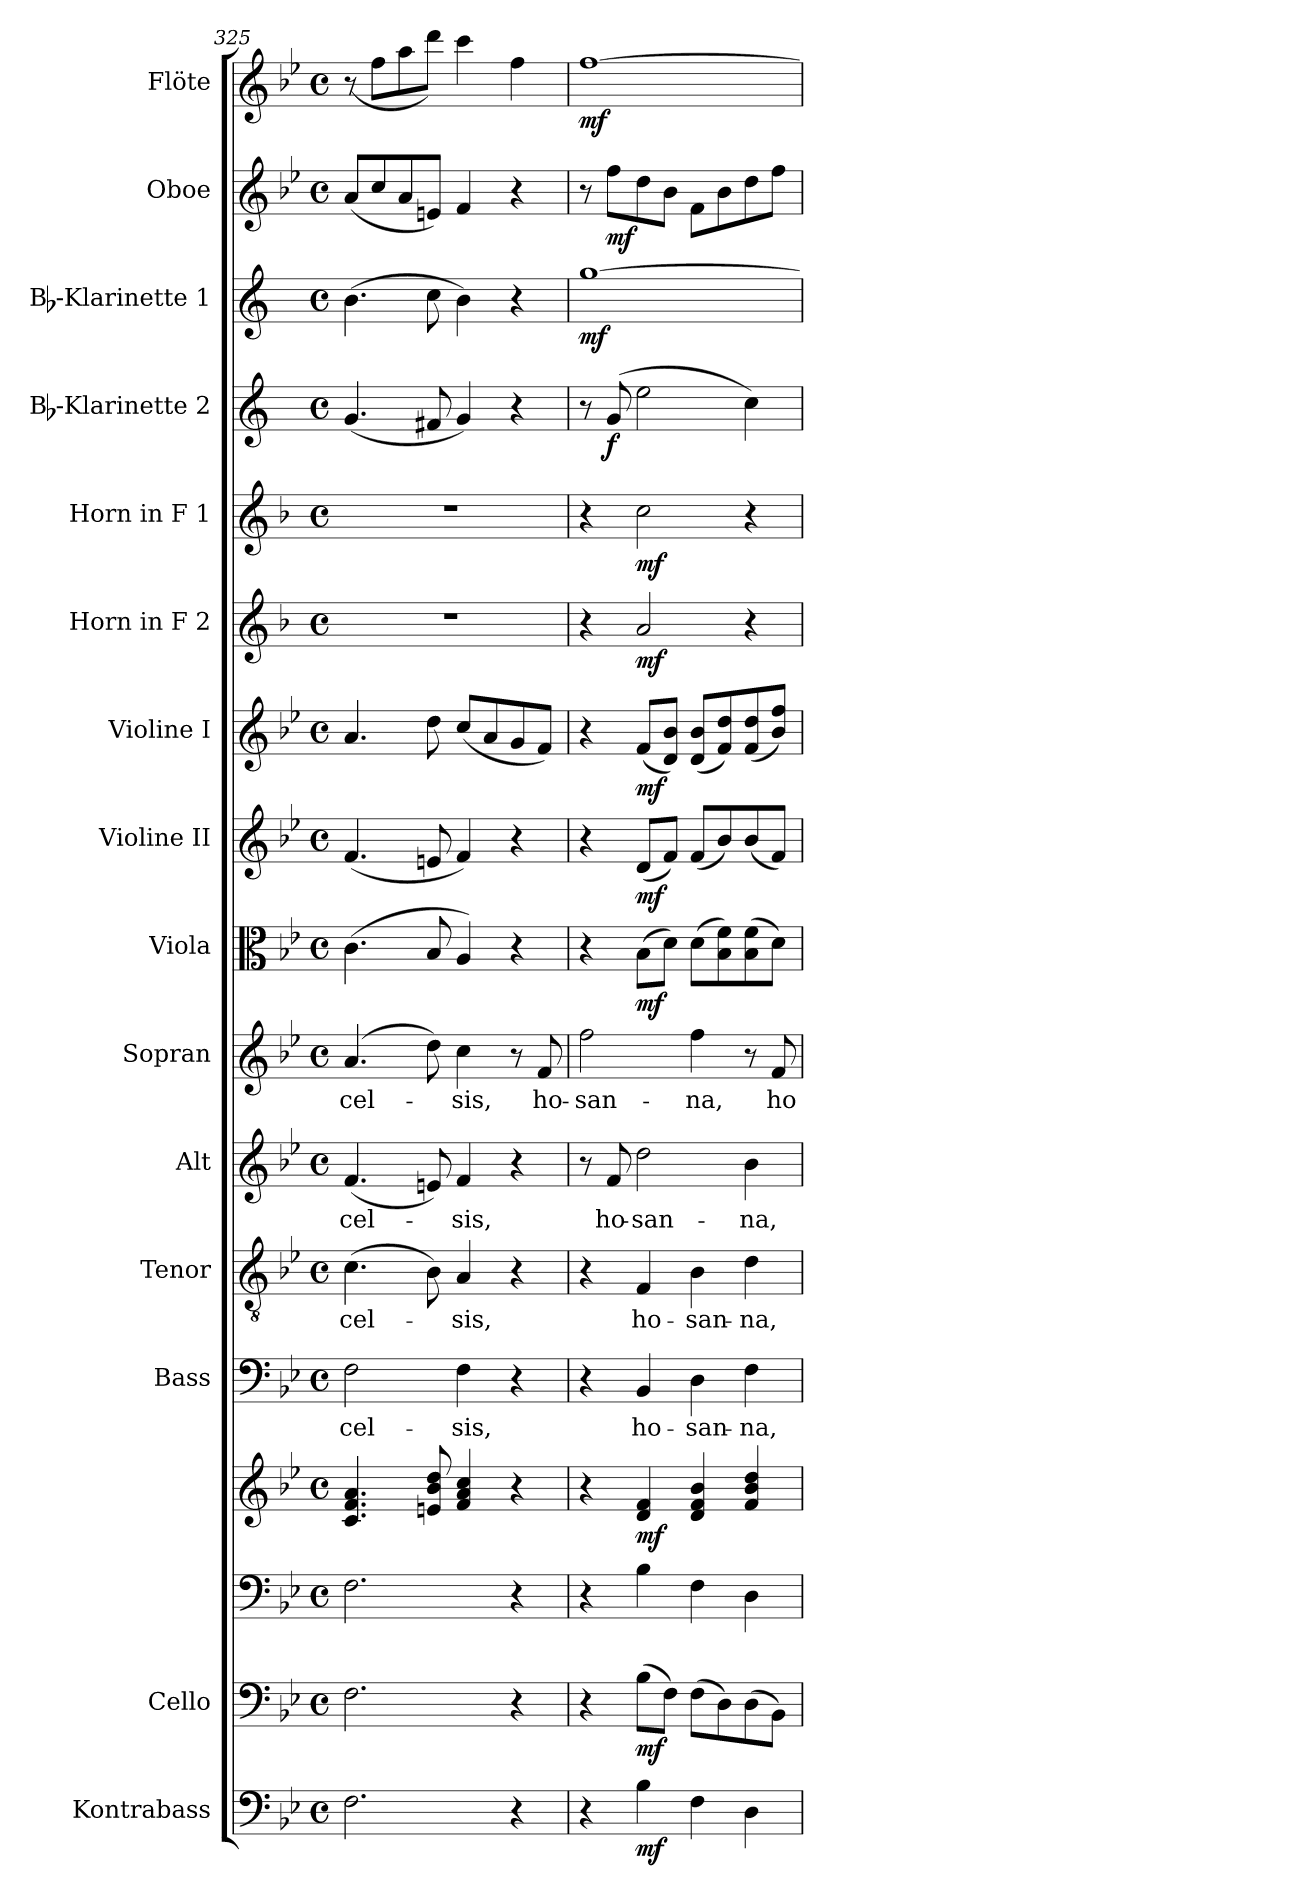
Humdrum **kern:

**kern	**dynam	**kern	**dynam	**kern	**kern	**dynam	**kern	**text	**kern	**text	**kern	**text	**kern	**text	**kern	**dynam	**kern	**dynam	**kern	**dynam	**kern	**dynam	**kern	**dynam	**kern	**dynam	**kern	**dynam	**kern	**dynam	**kern	**dynam
*part16	*part16	*part15	*part15	*part14	*part14	*part14	*part13	*part13	*part12	*part12	*part11	*part11	*part10	*part10	*part9	*part9	*part8	*part8	*part7	*part7	*part6	*part6	*part5	*part5	*part4	*part4	*part3	*part3	*part2	*part2	*part1	*part1
*staff17	*staff17	*staff16	*staff16	*staff15	*staff14	*staff14/15	*staff13	*staff13	*staff12	*staff12	*staff11	*staff11	*staff10	*staff10	*staff9	*staff9	*staff8	*staff8	*staff7	*staff7	*staff6	*staff6	*staff5	*staff5	*staff4	*staff4	*staff3	*staff3	*staff2	*staff2	*staff1	*staff1
*I"Kontrabass	*	*I"Cello	*	*	*	*	*I"Bass	*	*I"Tenor	*	*I"Alt	*	*I"Sopran	*	*I"Viola	*	*I"Violine II	*	*I"Violine I	*	*I"Horn in F 2	*	*I"Horn in F 1	*	*I"Bb-Klarinette 2	*	*I"Bb-Klarinette 1	*	*I"Oboe	*	*I"Flöte	*
*I'Kb.	*	*	*	*	*	*	*I'B.	*	*I'T.	*	*I'A.	*	*I'S.	*	*I'Vla.	*	*I'Vl. II	*	*I'Vl. I	*	*	*	*	*	*I'Bb Kl. 2	*	*I'Bb Kl. 1	*	*I'Ob.	*	*I'Fl.	*
*clefF4	*	*clefF4	*	*clefF4	*clefG2	*	*clefF4	*	*clefGv2	*	*clefG2	*	*clefG2	*	*clefC3	*	*clefG2	*	*clefG2	*	*clefG2	*	*clefG2	*	*clefG2	*	*clefG2	*	*clefG2	*	*clefG2	*
*ITrd7c12	*	*	*	*	*	*	*	*	*	*	*	*	*	*	*	*	*	*	*	*	*ITrd4c7	*	*ITrd4c7	*	*ITrd1c2	*	*ITrd1c2	*	*	*	*	*
*k[b-e-]	*	*k[b-e-]	*	*k[b-e-]	*k[b-e-]	*	*k[b-e-]	*	*k[b-e-]	*	*k[b-e-]	*	*k[b-e-]	*	*k[b-e-]	*	*k[b-e-]	*	*k[b-e-]	*	*k[b-e-]	*	*k[b-e-]	*	*k[b-e-]	*	*k[b-e-]	*	*k[b-e-]	*	*k[b-e-]	*
*B-:	*	*B-:	*	*B-:	*B-:	*	*B-:	*	*B-:	*	*B-:	*	*B-:	*	*B-:	*	*B-:	*	*B-:	*	*B-:	*	*B-:	*	*B-:	*	*B-:	*	*B-:	*	*B-:	*
*M4/4	*	*M4/4	*	*M4/4	*M4/4	*	*M4/4	*	*M4/4	*	*M4/4	*	*M4/4	*	*M4/4	*	*M4/4	*	*M4/4	*	*M4/4	*	*M4/4	*	*M4/4	*	*M4/4	*	*M4/4	*	*M4/4	*
*met(c)	*	*met(c)	*	*met(c)	*met(c)	*	*met(c)	*	*met(c)	*	*met(c)	*	*met(c)	*	*met(c)	*	*met(c)	*	*met(c)	*	*met(c)	*	*met(c)	*	*met(c)	*	*met(c)	*	*met(c)	*	*met(c)	*
=325	=325	=325	=325	=325	=325	=325	=325	=325	=325	=325	=325	=325	=325	=325	=325	=325	=325	=325	=325	=325	=325	=325	=325	=325	=325	=325	=325	=325	=325	=325	=325	=325
!	!	!	!	!	!	!	!	!LO:LY:b	!	!LO:LY:b	!	!LO:LY:b	!	!LO:LY:b	!	!	!	!	!	!	!	!	!	!	!	!	!	!	!	!	!	!
2.FF\	.	2.F\	.	2.F\	4.c/ 4.f/ 4.a/	.	2F\	-cel-	(>4.c\	-cel-	(<4.f/	-cel-	(4.a/	-cel-	(>4.c\	.	(<4.f/	.	4.a/	.	1r	.	1r	.	(<4.f/	.	(>4.a\	.	(<8a/L	.	(>8r	.
.	.	.	.	.	.	.	.	.	.	.	.	.	.	.	.	.	.	.	.	.	.	.	.	.	.	.	.	.	8cc/	.	8ff\L	.
.	.	.	.	.	.	.	.	.	.	.	.	.	.	.	.	.	.	.	.	.	.	.	.	.	.	.	.	.	8a/	.	8aa\	.
.	.	.	.	.	8en/ 8b-/ 8dd/	.	.	.	8B-\)	.	8en/)	.	8dd\)	.	8B-/	.	8en/	.	8dd\	.	.	.	.	.	8en/	.	8b-\	.	8en/J)	.	8ddd\J)	.
!	!	!	!	!	!	!	!	!LO:LY:b	!	!LO:LY:b	!	!LO:LY:b	!	!LO:LY:b	!	!	!	!	!	!	!	!	!	!	!	!	!	!	!	!	!	!
.	.	.	.	.	4f/ 4a/ 4cc/	.	4F\	-sis,	4A/	-sis,	4f/	-sis,	4cc\	-sis,	4A/)	.	4f/)	.	(<8cc/L	.	.	.	.	.	4f/)	.	4a\)	.	4f/	.	4ccc\	.
.	.	.	.	.	.	.	.	.	.	.	.	.	.	.	.	.	.	.	8a/	.	.	.	.	.	.	.	.	.	.	.	.	.
4r	.	4r	.	4r	4r	.	4r	.	4r	.	4r	.	8r	.	4r	.	4r	.	8g/	.	.	.	.	.	4r	.	4r	.	4r	.	4ff\	.
!	!	!	!	!	!	!	!	!	!	!	!	!	!	!LO:LY:b	!	!	!	!	!	!	!	!	!	!	!	!	!	!	!	!	!	!
.	.	.	.	.	.	.	.	.	.	.	.	.	8f/	ho-	.	.	.	.	8f/J)	.	.	.	.	.	.	.	.	.	.	.	.	.
=326	=326	=326	=326	=326	=326	=326	=326	=326	=326	=326	=326	=326	=326	=326	=326	=326	=326	=326	=326	=326	=326	=326	=326	=326	=326	=326	=326	=326	=326	=326	=326	=326
!	!	!	!	!	!	!	!	!	!	!	!	!	!	!LO:LY:b	!	!	!	!	!	!	!	!	!	!	!	!	!	!LO:DY:b	!	!	!	!LO:DY:b
4r	.	4r	.	4r	4r	.	4r	.	4r	.	8r	.	2ff\	-san-	4r	.	4r	.	4r	.	4r	.	4r	.	8r	.	[1ff	mf	8r	.	[1ff	mf
!	!	!	!	!	!	!	!	!	!	!	!	!LO:LY:b	!	!	!	!	!	!	!	!	!	!	!	!	!	!LO:DY:b	!	!	!	!LO:DY:b	!	!
.	.	.	.	.	.	.	.	.	.	.	8f/	ho-	.	.	.	.	.	.	.	.	.	.	.	.	(8f/	f	.	.	8ff\L	mf	.	.
!	!LO:DY:b	!	!LO:DY:b	!	!	!LO:DY:b	!	!LO:LY:b	!	!LO:LY:b	!	!LO:LY:b	!	!	!	!LO:DY:b	!	!LO:DY:b	!	!LO:DY:b	!	!LO:DY:b	!	!LO:DY:b	!	!	!	!	!	!	!	!
4BB-\	mf	(>8B-\L	mf	4B-\	4d/ 4f/	mf	4BB-/	ho-	4F/	ho-	2dd\	-san-	.	.	(>8B-\L	mf	(<8d/L	mf	(<8f/L	mf	2d/	mf	2f\	mf	2dd\	.	.	.	8dd\	.	.	.
.	.	8F\J)	.	.	.	.	.	.	.	.	.	.	.	.	8d\J)	.	8f/J)	.	8d/ 8b-/J)	.	.	.	.	.	.	.	.	.	8b-\J	.	.	.
!	!	!	!	!	!	!	!	!LO:LY:b	!	!LO:LY:b	!	!	!	!LO:LY:b	!	!	!	!	!	!	!	!	!	!	!	!	!	!	!	!	!	!
4FF\	.	(>8F\L	.	4F\	4d/ 4f/ 4b-/	.	4D\	-san-	4B-\	-san-	.	.	4ff\	-na,	(>8d\L	.	(<8f/L	.	(<8d/ 8b-/L	.	.	.	.	.	.	.	.	.	8f\L	.	.	.
.	.	8D\)	.	.	.	.	.	.	.	.	.	.	.	.	8B-\ 8f\)	.	8b-/)	.	8f/ 8dd/)	.	.	.	.	.	.	.	.	.	8b-\	.	.	.
!	!	!	!	!	!	!	!	!LO:LY:b	!	!LO:LY:b	!	!LO:LY:b	!	!	!	!	!	!	!	!	!	!	!	!	!	!	!	!	!	!	!	!
4DD\	.	(>8D\	.	4D\	4f/ 4b-/ 4dd/	.	4F\	-na,	4d\	-na,	4b-\	-na,	8r	.	(>8B-\ 8f\	.	(<8b-/	.	(<8f/ 8dd/	.	4r	.	4r	.	4b-\)	.	.	.	8dd\	.	.	.
!	!	!	!	!	!	!	!	!	!	!	!	!	!	!LO:LY:b	!	!	!	!	!	!	!	!	!	!	!	!	!	!	!	!	!	!
.	.	8BB-\J)	.	.	.	.	.	.	.	.	.	.	8f/	ho-	8d\J)	.	8f/J)	.	8b-/ 8ff/J)	.	.	.	.	.	.	.	.	.	8ff\J	.	.	.
=	=	=	=	=	=	=	=	=	=	=	=	=	=	=	=	=	=	=	=	=	=	=	=	=	=	=	=	=	=	=	=	=
*-	*-	*-	*-	*-	*-	*-	*-	*-	*-	*-	*-	*-	*-	*-	*-	*-	*-	*-	*-	*-	*-	*-	*-	*-	*-	*-	*-	*-	*-	*-	*-	*-
